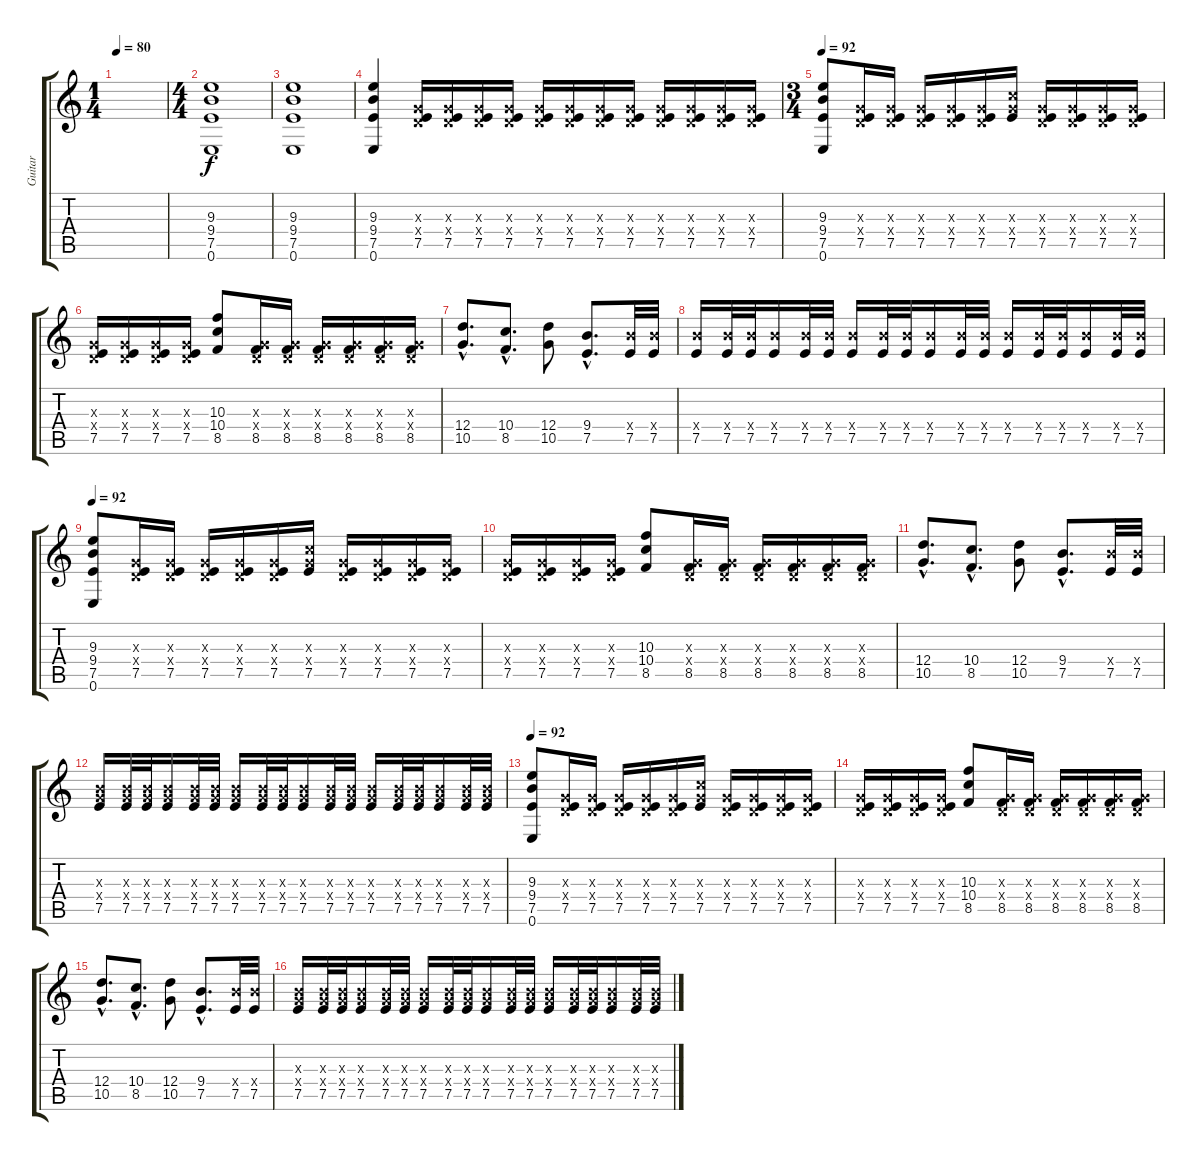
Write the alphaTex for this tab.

\track ("Guitar" "Guitar") {instrument distortionguitar}
\staff {score tabs}
\tuning (E4 B3 G3 D3 A2 E2) {hide}
\ts (1 4)
\tempo 80
\clef g2
\ks c
|
\ts (4 4)
(9.3 9.4 7.5 0.6).1 |
(9.3 9.4 7.5 0.6).1 |
(9.3 9.4 7.5 0.6).4 (0.3{x} 0.4{x} 7.5).16 (0.3{x} 0.4{x} 7.5).16 (0.3{x} 0.4{x} 7.5).16 (0.3{x} 0.4{x} 7.5).16 (0.3{x} 0.4{x} 7.5).16 (0.3{x} 0.4{x} 7.5).16 (0.3{x} 0.4{x} 7.5).16 (0.3{x} 0.4{x} 7.5).16 (0.3{x} 0.4{x} 7.5).16 (0.3{x} 0.4{x} 7.5).16 (0.3{x} 0.4{x} 7.5).16 (0.3{x} 0.4{x} 7.5).16 |
\ts (3 4)
\tempo 92
(9.3 9.4 7.5 0.6).8 (0.3{x} 0.4{x} 7.5).16 (0.3{x} 0.4{x} 7.5).16 (0.3{x} 0.4{x} 7.5).16 (0.3{x} 0.4{x} 7.5).16 (0.3{x} 0.4{x} 7.5).16 (0.3{x} 10.4{x} 7.5).16 (0.3{x} 0.4{x} 7.5).16 (0.3{x} 0.4{x} 7.5).16 (0.3{x} 0.4{x} 7.5).16 (0.3{x} 0.4{x} 7.5).16 |
(0.3{x} 0.4{x} 7.5).16 (0.3{x} 0.4{x} 7.5).16 (0.3{x} 0.4{x} 7.5).16 (0.3{x} 0.4{x} 7.5).16 (10.3 10.4 8.5).8 (0.3{x} 0.4{x} 8.5).16 (0.3{x} 0.4{x} 8.5).16 (0.3{x} 0.4{x} 8.5).16 (0.3{x} 0.4{x} 8.5).16 (0.3{x} 0.4{x} 8.5).16 (0.3{x} 0.4{x} 8.5).16 |
(12.4{hac} 10.5{hac}).8{d} (10.4{hac} 8.5{hac}).8{d} (12.4 10.5).8 (9.4{hac} 7.5{hac}).8{d} (9.4{x} 7.5).32 (9.4{x} 7.5).32 |
(9.4{x} 7.5).16 (9.4{x} 7.5).32 (9.4{x} 7.5).32 (9.4{x} 7.5).16 (9.4{x} 7.5).32 (9.4{x} 7.5).32 (9.4{x} 7.5).16 (9.4{x} 7.5).32 (9.4{x} 7.5).32 (9.4{x} 7.5).16 (9.4{x} 7.5).32 (9.4{x} 7.5).32 (9.4{x} 7.5).16 (9.4{x} 7.5).32 (9.4{x} 7.5).32 (9.4{x} 7.5).16 (9.4{x} 7.5).32 (9.4{x} 7.5).32 |
\tempo 92
(9.3 9.4 7.5 0.6).8 (0.3{x} 0.4{x} 7.5).16 (0.3{x} 0.4{x} 7.5).16 (0.3{x} 0.4{x} 7.5).16 (0.3{x} 0.4{x} 7.5).16 (0.3{x} 0.4{x} 7.5).16 (0.3{x} 10.4{x} 7.5).16 (0.3{x} 0.4{x} 7.5).16 (0.3{x} 0.4{x} 7.5).16 (0.3{x} 0.4{x} 7.5).16 (0.3{x} 0.4{x} 7.5).16 |
(0.3{x} 0.4{x} 7.5).16 (0.3{x} 0.4{x} 7.5).16 (0.3{x} 0.4{x} 7.5).16 (0.3{x} 0.4{x} 7.5).16 (10.3 10.4 8.5).8 (0.3{x} 0.4{x} 8.5).16 (0.3{x} 0.4{x} 8.5).16 (0.3{x} 0.4{x} 8.5).16 (0.3{x} 0.4{x} 8.5).16 (0.3{x} 0.4{x} 8.5).16 (0.3{x} 0.4{x} 8.5).16 |
(12.4{hac} 10.5{hac}).8{d} (10.4{hac} 8.5{hac}).8{d} (12.4 10.5).8 (9.4{hac} 7.5{hac}).8{d} (9.4{x} 7.5).32 (9.4{x} 7.5).32 |
(0.3{x} 9.4{x} 7.5).16 (0.3{x} 9.4{x} 7.5).32 (0.3{x} 9.4{x} 7.5).32 (0.3{x} 9.4{x} 7.5).16 (0.3{x} 9.4{x} 7.5).32 (0.3{x} 9.4{x} 7.5).32 (0.3{x} 9.4{x} 7.5).16 (0.3{x} 9.4{x} 7.5).32 (0.3{x} 9.4{x} 7.5).32 (0.3{x} 9.4{x} 7.5).16 (0.3{x} 9.4{x} 7.5).32 (0.3{x} 9.4{x} 7.5).32 (0.3{x} 9.4{x} 7.5).16 (0.3{x} 9.4{x} 7.5).32 (0.3{x} 9.4{x} 7.5).32 (0.3{x} 9.4{x} 7.5).16 (0.3{x} 9.4{x} 7.5).32 (0.3{x} 9.4{x} 7.5).32 |
\tempo 92
(9.3 9.4 7.5 0.6).8 (0.3{x} 0.4{x} 7.5).16 (0.3{x} 0.4{x} 7.5).16 (0.3{x} 0.4{x} 7.5).16 (0.3{x} 0.4{x} 7.5).16 (0.3{x} 0.4{x} 7.5).16 (0.3{x} 10.4{x} 7.5).16 (0.3{x} 0.4{x} 7.5).16 (0.3{x} 0.4{x} 7.5).16 (0.3{x} 0.4{x} 7.5).16 (0.3{x} 0.4{x} 7.5).16 |
(0.3{x} 0.4{x} 7.5).16 (0.3{x} 0.4{x} 7.5).16 (0.3{x} 0.4{x} 7.5).16 (0.3{x} 0.4{x} 7.5).16 (10.3 10.4 8.5).8 (0.3{x} 0.4{x} 8.5).16 (0.3{x} 0.4{x} 8.5).16 (0.3{x} 0.4{x} 8.5).16 (0.3{x} 0.4{x} 8.5).16 (0.3{x} 0.4{x} 8.5).16 (0.3{x} 0.4{x} 8.5).16 |
(12.4{hac} 10.5{hac}).8{d} (10.4{hac} 8.5{hac}).8{d} (12.4 10.5).8 (9.4{hac} 7.5{hac}).8{d} (9.4{x} 7.5).32 (9.4{x} 7.5).32 |
(0.3{x} 9.4{x} 7.5).16 (0.3{x} 9.4{x} 7.5).32 (0.3{x} 9.4{x} 7.5).32 (0.3{x} 9.4{x} 7.5).16 (0.3{x} 9.4{x} 7.5).32 (0.3{x} 9.4{x} 7.5).32 (0.3{x} 9.4{x} 7.5).16 (0.3{x} 9.4{x} 7.5).32 (0.3{x} 9.4{x} 7.5).32 (0.3{x} 9.4{x} 7.5).16 (0.3{x} 9.4{x} 7.5).32 (0.3{x} 9.4{x} 7.5).32 (0.3{x} 9.4{x} 7.5).16 (0.3{x} 9.4{x} 7.5).32 (0.3{x} 9.4{x} 7.5).32 (0.3{x} 9.4{x} 7.5).16 (0.3{x} 9.4{x} 7.5).32 (0.3{x} 9.4{x} 7.5).32
